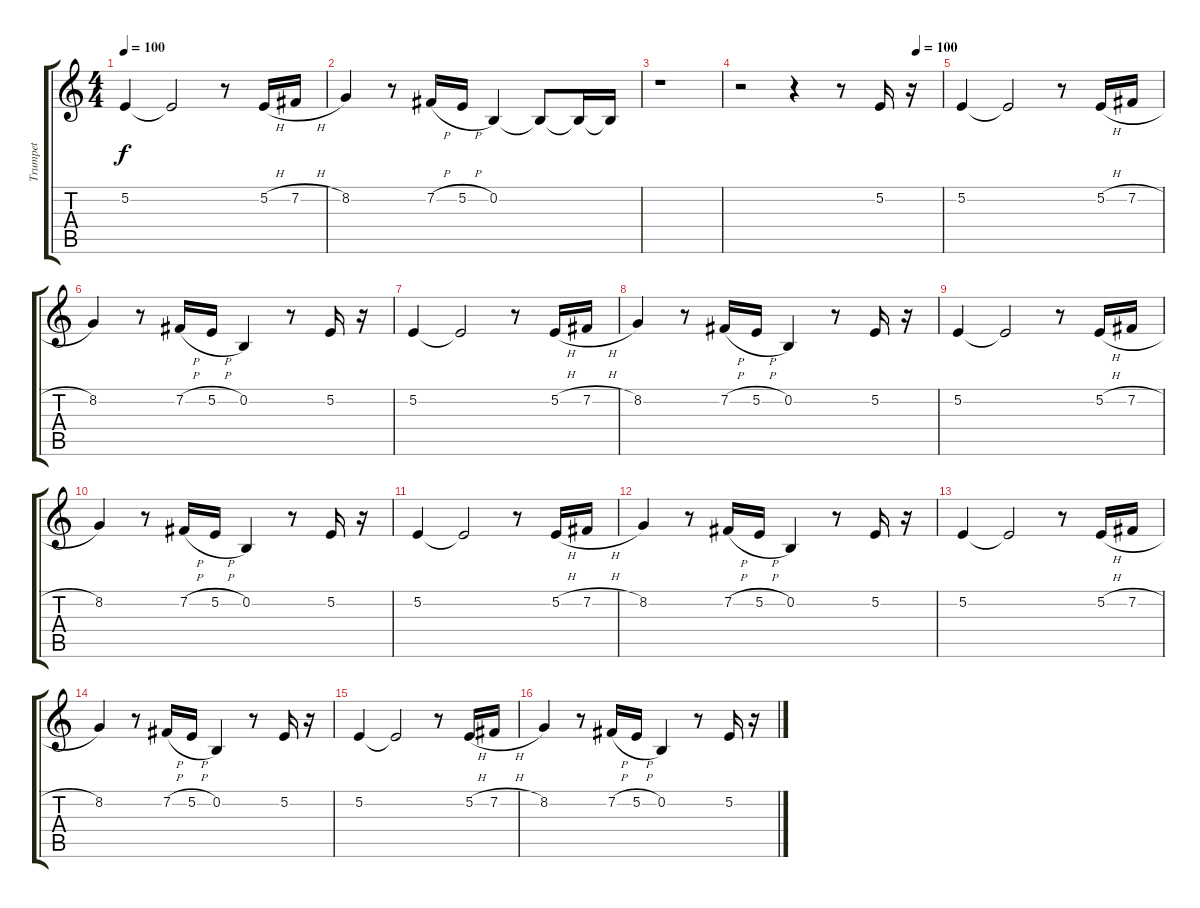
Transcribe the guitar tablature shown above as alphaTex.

\track ("Trumpet" "Trumpet") {instrument trumpet}
\staff {score tabs}
\tuning (E4 B3 G3 D3 A2 E2) {hide}
\ts (4 4)
\tempo 100
\clef g2
\ks c
5.2.4{dy f} 5.2{t}.2 r.8 5.2{h}.16 7.2{h}.16 |
8.2.4 r.8 7.2{h}.16 5.2{h}.16 0.2.4 0.2{t}.8 0.2{t}.16 0.2{t}.16 |
r.1 |
\tempo (100 0.875)
r.2 r.4 r.8 5.2.16 r.16 |
5.2.4 5.2{t}.2 r.8 5.2{h}.16 7.2{h}.16 |
8.2.4 r.8 7.2{h}.16 5.2{h}.16 0.2.4 r.8 5.2.16 r.16 |
5.2.4 5.2{t}.2 r.8 5.2{h}.16 7.2{h}.16 |
8.2.4 r.8 7.2{h}.16 5.2{h}.16 0.2.4 r.8 5.2.16 r.16 |
5.2.4 5.2{t}.2 r.8 5.2{h}.16 7.2{h}.16 |
8.2.4 r.8 7.2{h}.16 5.2{h}.16 0.2.4 r.8 5.2.16 r.16 |
5.2.4 5.2{t}.2 r.8 5.2{h}.16 7.2{h}.16 |
8.2.4 r.8 7.2{h}.16 5.2{h}.16 0.2.4 r.8 5.2.16 r.16 |
5.2.4 5.2{t}.2 r.8 5.2{h}.16 7.2{h}.16 |
8.2.4 r.8 7.2{h}.16 5.2{h}.16 0.2.4 r.8 5.2.16 r.16 |
5.2.4 5.2{t}.2 r.8 5.2{h}.16 7.2{h}.16 |
8.2.4 r.8 7.2{h}.16 5.2{h}.16 0.2.4 r.8 5.2.16 r.16
